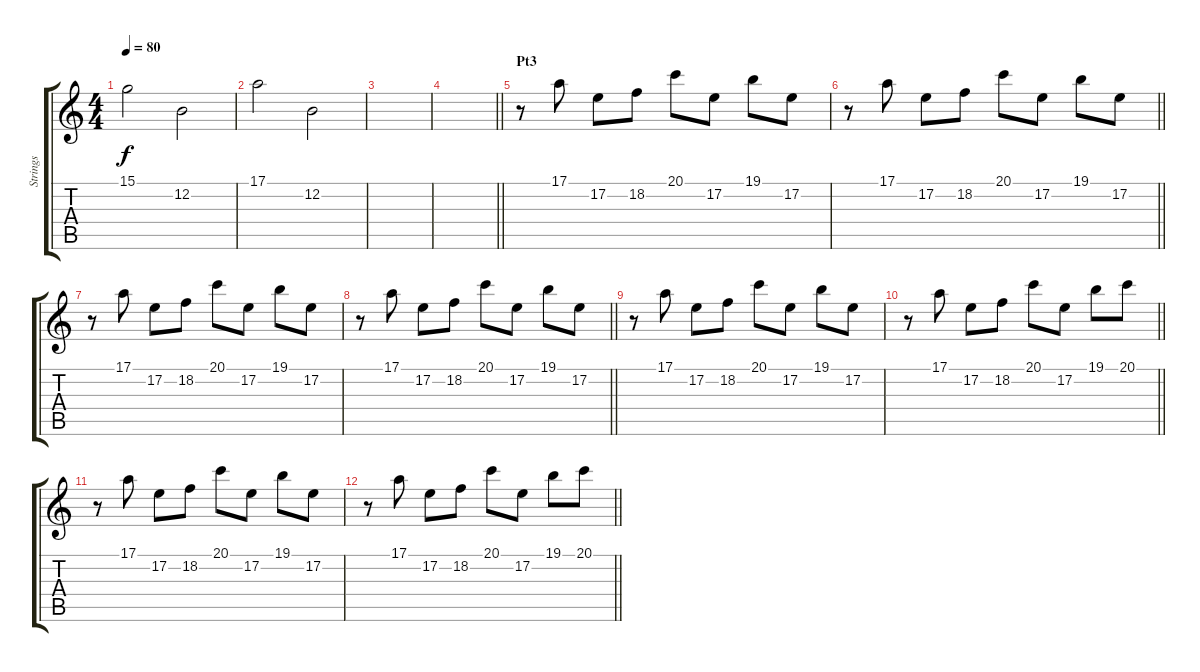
\track ("Strings" "Strings") {instrument stringensemble1}
\staff {score tabs}
\tuning (E4 B3 G3 D3 A2 E2) {hide}
\ts (4 4)
\tempo 80
\clef g2
\ks c
15.1.2{dy f} 12.2.2 |
17.1.2 12.2.2 |
|
\barLineRight lightlight
|
\section ("" "Pt3")
r.8 17.1.8 17.2.8 18.2.8 20.1.8 17.2.8 19.1.8 17.2.8 |
\barLineRight lightlight
r.8 17.1.8 17.2.8 18.2.8 20.1.8 17.2.8 19.1.8 17.2.8 |
r.8 17.1.8 17.2.8 18.2.8 20.1.8 17.2.8 19.1.8 17.2.8 |
\barLineRight lightlight
r.8 17.1.8 17.2.8 18.2.8 20.1.8 17.2.8 19.1.8 17.2.8 |
r.8 17.1.8 17.2.8 18.2.8 20.1.8 17.2.8 19.1.8 17.2.8 |
\barLineRight lightlight
r.8 17.1.8 17.2.8 18.2.8 20.1.8 17.2.8 19.1.8 20.1.8 |
r.8 17.1.8 17.2.8 18.2.8 20.1.8 17.2.8 19.1.8 17.2.8 |
\barLineRight lightlight
r.8 17.1.8 17.2.8 18.2.8 20.1.8 17.2.8 19.1.8 20.1.8
